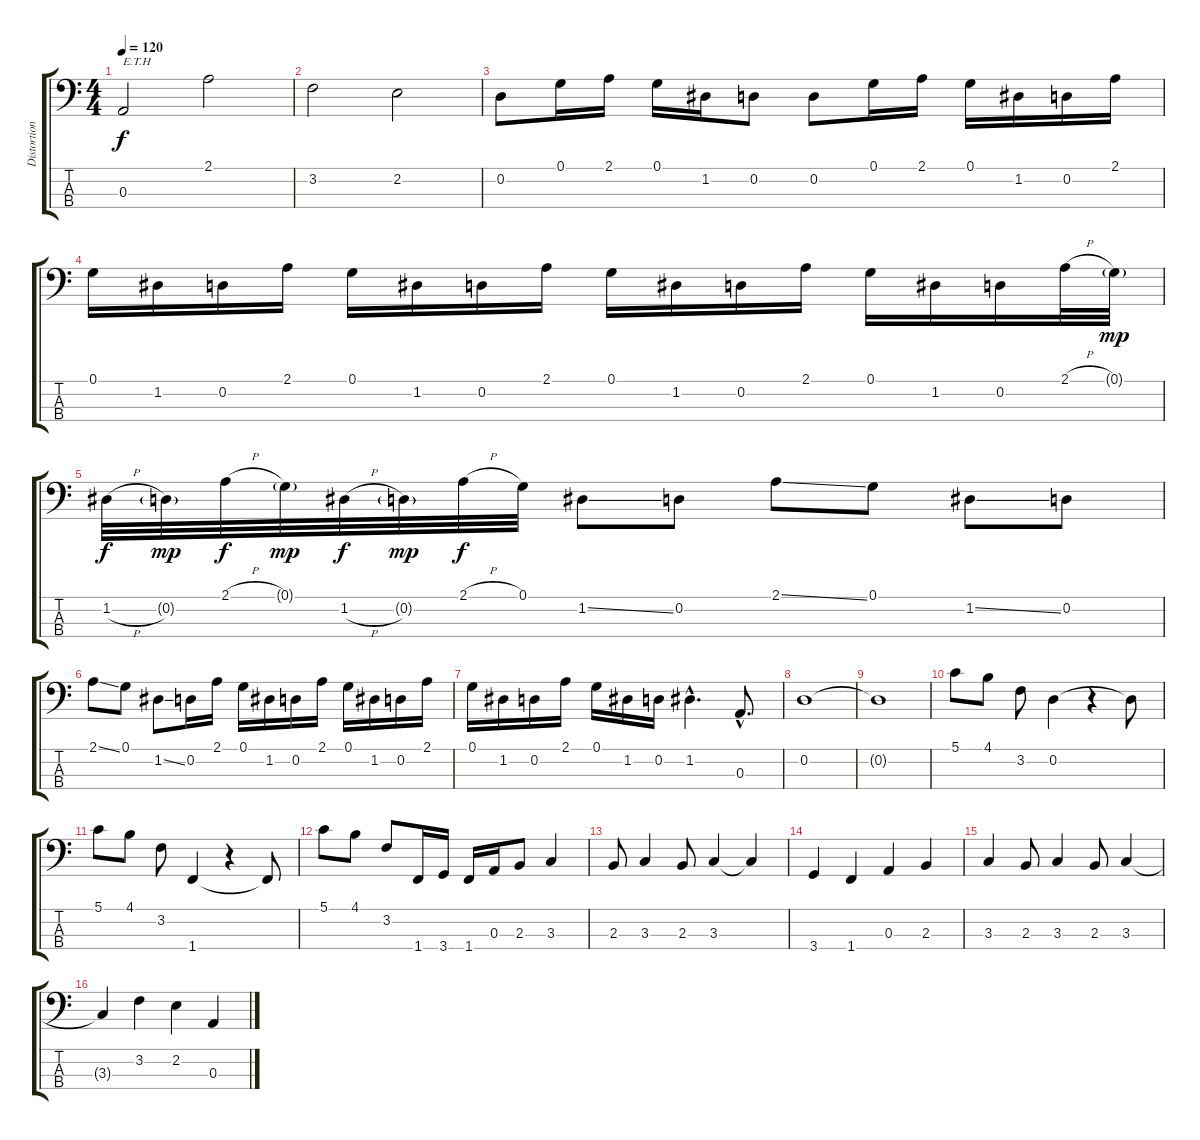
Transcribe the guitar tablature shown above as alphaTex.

\track ("Distortion Bass" "Distortion") {instrument distortionguitar}
\staff {score tabs}
\tuning (G2 D2 A1 E1) {hide}
\ts (4 4)
\tempo 120
\clef f4
\ks c
0.3.2{txt "E.T.H" dy f instrument distortionguitar} 2.1.2 |
3.2.2 2.2.2 |
0.2.8 0.1.16 2.1.16 0.1.16 1.2.16 0.2.8 0.2.8 0.1.16 2.1.16 0.1.16 1.2.16 0.2.16 2.1.16 |
0.1.16 1.2.16 0.2.16 2.1.16 0.1.16 1.2.16 0.2.16 2.1.16 0.1.16 1.2.16 0.2.16 2.1.16 0.1.16 1.2.16 0.2.16 2.1{h}.32 0.1{g}.32{dy mp} |
1.2{h}.32{dy f} 0.2{g}.32{dy mp} 2.1{h}.32{dy f} 0.1{g}.32{dy mp} 1.2{h}.32{dy f} 0.2{g}.32{dy mp} 2.1{h}.32{dy f} 0.1.32 1.2{ss}.8 0.2.8 2.1{ss}.8 0.1.8 1.2{ss}.8 0.2.8 |
2.1{ss}.8 0.1.8 1.2{ss}.8 0.2.16 2.1.16 0.1.16 1.2.16 0.2.16 2.1.16 0.1.16 1.2.16 0.2.16 2.1.16 |
0.1.16 1.2.16 0.2.16 2.1.16 0.1.16 1.2.16 0.2.16 1.2{hac}.4{d} 0.3{hac}.8{d} |
0.2.1 |
0.2{t}.1 |
5.1.8 4.1.8 3.2.8 0.2.4 r.4 0.2{t}.8 |
5.1.8 4.1.8 3.2.8 1.4.4 r.4 1.4{t}.8 |
5.1.8 4.1.8 3.2.8 1.4.16 3.4.16 1.4.16 0.3.16 2.3.8 3.3.4 |
2.3.8 3.3.4 2.3.8 3.3.4 3.3{t}.4 |
3.4.4 1.4.4 0.3.4 2.3.4 |
3.3.4 2.3.8 3.3.4 2.3.8 3.3.4 |
3.3{t}.4 3.2.4 2.2.4 0.3.4
